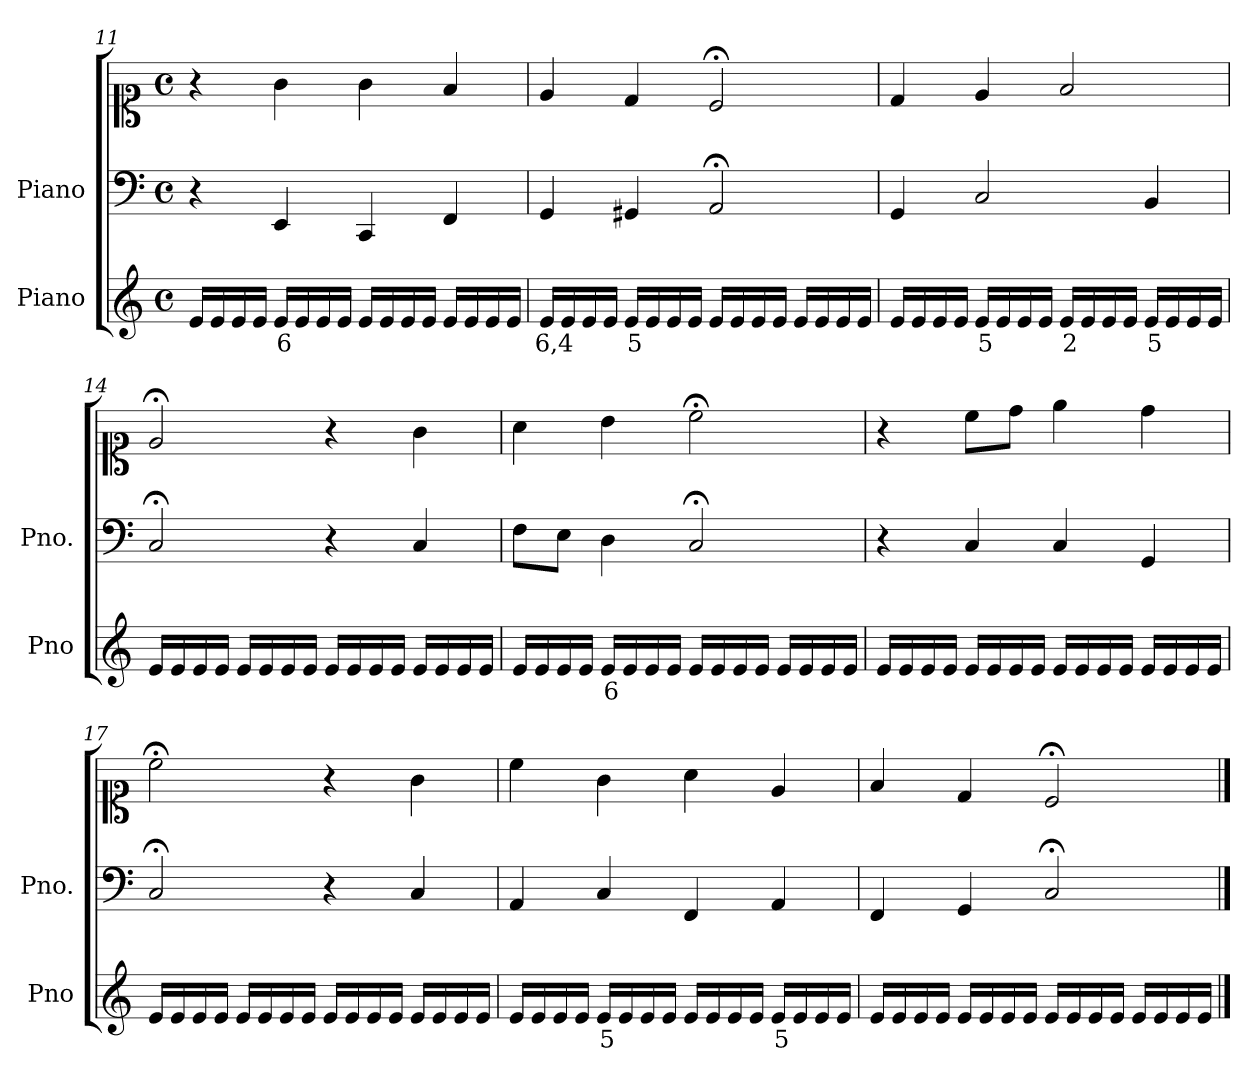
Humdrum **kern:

**kern	**text	**kern	**kern
*part2	*part2	*part1	*part1
*staff3	*staff3	*staff2	*staff1
*I"Piano	*	*I"Piano	*
*I'Pno	*	*I'Pno.	*
*clefG2	*	*clefF4	*clefC1
*k[]	*	*k[]	*k[]
*M4/4	*	*M4/4	*M4/4
*met(c)	*	*met(c)	*met(c)
=11	=11	=11	=11
16e/LL	.	4r	4r
16e/	.	.	.
16e/	.	.	.
16e/JJ	.	.	.
!	!LO:LY:b	!	!
16e/LL	6	4EE/	4g\
16e/	.	.	.
16e/	.	.	.
16e/JJ	.	.	.
16e/LL	.	4CC/	4g\
16e/	.	.	.
16e/	.	.	.
16e/JJ	.	.	.
16e/LL	.	4FF/	4f/
16e/	.	.	.
16e/	.	.	.
16e/JJ	.	.	.
=12	=12	=12	=12
!	!LO:LY:b	!	!
16e/LL	6,4	4GG/	4e/
16e/	.	.	.
16e/	.	.	.
16e/JJ	.	.	.
!	!LO:LY:b	!	!
16e/LL	5	4GG#X/	4d/
16e/	.	.	.
16e/	.	.	.
16e/JJ	.	.	.
16e/LL	.	2AA;</	2c;</
16e/	.	.	.
16e/	.	.	.
16e/JJ	.	.	.
16e/LL	.	.	.
16e/	.	.	.
16e/	.	.	.
16e/JJ	.	.	.
=13	=13	=13	=13
16e/LL	.	4GG/	4d/
16e/	.	.	.
16e/	.	.	.
16e/JJ	.	.	.
!	!LO:LY:b	!	!
16e/LL	5	2C/	4e/
16e/	.	.	.
16e/	.	.	.
16e/JJ	.	.	.
!	!LO:LY:b	!	!
16e/LL	2	.	2f/
16e/	.	.	.
16e/	.	.	.
16e/JJ	.	.	.
!	!LO:LY:b	!	!
16e/LL	5	4BB/	.
16e/	.	.	.
16e/	.	.	.
16e/JJ	.	.	.
=14	=14	=14	=14
16e/LL	.	2C;</	2e;</
16e/	.	.	.
16e/	.	.	.
16e/JJ	.	.	.
16e/LL	.	.	.
16e/	.	.	.
16e/	.	.	.
16e/JJ	.	.	.
16e/LL	.	4r	4r
16e/	.	.	.
16e/	.	.	.
16e/JJ	.	.	.
16e/LL	.	4C/	4g\
16e/	.	.	.
16e/	.	.	.
16e/JJ	.	.	.
=15	=15	=15	=15
16e/LL	.	8F\L	4a\
16e/	.	.	.
!	!LO:LY:b	!	!
16e/	_	8E\J	.
16e/JJ	.	.	.
!	!LO:LY:b	!	!
16e/LL	6	4D\	4b\
16e/	.	.	.
16e/	.	.	.
16e/JJ	.	.	.
16e/LL	.	2C;</	2cc;<\
16e/	.	.	.
16e/	.	.	.
16e/JJ	.	.	.
16e/LL	.	.	.
16e/	.	.	.
16e/	.	.	.
16e/JJ	.	.	.
=16	=16	=16	=16
16e/LL	.	4r	4r
16e/	.	.	.
16e/	.	.	.
16e/JJ	.	.	.
16e/LL	.	4C/	8cc\L
16e/	.	.	.
16e/	.	.	8dd\J
16e/JJ	.	.	.
16e/LL	.	4C/	4ee\
16e/	.	.	.
16e/	.	.	.
16e/JJ	.	.	.
16e/LL	.	4GG/	4dd\
16e/	.	.	.
16e/	.	.	.
16e/JJ	.	.	.
=17	=17	=17	=17
16e/LL	.	2C;</	2cc;<\
16e/	.	.	.
16e/	.	.	.
16e/JJ	.	.	.
16e/LL	.	.	.
16e/	.	.	.
16e/	.	.	.
16e/JJ	.	.	.
16e/LL	.	4r	4r
16e/	.	.	.
16e/	.	.	.
16e/JJ	.	.	.
16e/LL	.	4C/	4g\
16e/	.	.	.
16e/	.	.	.
16e/JJ	.	.	.
=18	=18	=18	=18
16e/LL	.	4AA/	4cc\
16e/	.	.	.
16e/	.	.	.
16e/JJ	.	.	.
!	!LO:LY:b	!	!
16e/LL	5	4C/	4g\
16e/	.	.	.
16e/	.	.	.
16e/JJ	.	.	.
16e/LL	.	4FF/	4a\
16e/	.	.	.
16e/	.	.	.
16e/JJ	.	.	.
!	!LO:LY:b	!	!
16e/LL	5	4AA/	4e/
16e/	.	.	.
16e/	.	.	.
16e/JJ	.	.	.
=19	=19	=19	=19
16e/LL	.	4FF/	4f/
16e/	.	.	.
16e/	.	.	.
16e/JJ	.	.	.
16e/LL	.	4GG/	4d/
16e/	.	.	.
16e/	.	.	.
16e/JJ	.	.	.
16e/LL	.	2C;</	2c;</
16e/	.	.	.
16e/	.	.	.
16e/JJ	.	.	.
16e/LL	.	.	.
16e/	.	.	.
16e/	.	.	.
16e/JJ	.	.	.
==	==	==	==
*-	*-	*-	*-
